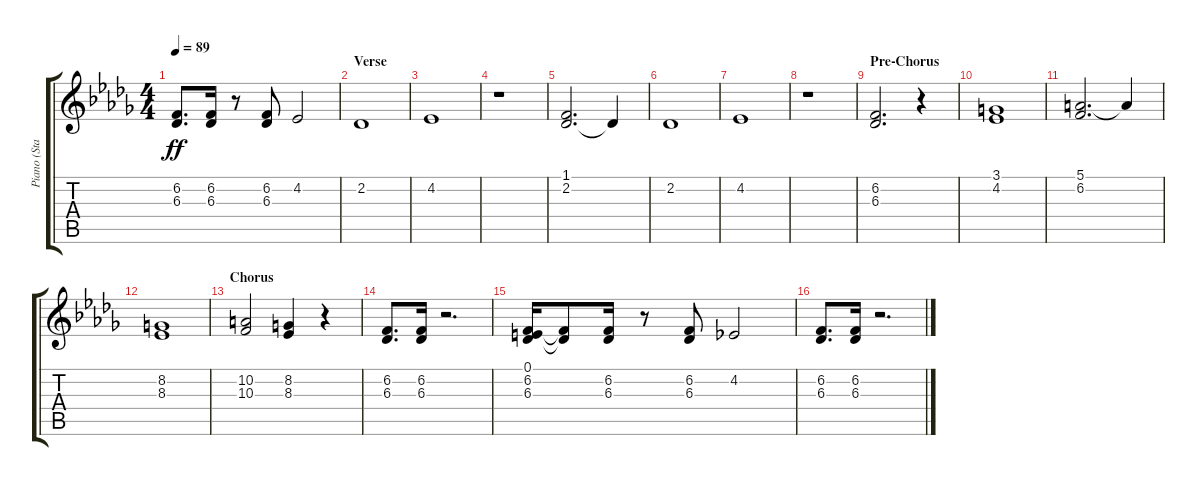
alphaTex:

\track ("Piano (Staff 1)" "Piano (Sta") {instrument electricpiano1}
\staff {score tabs}
\tuning (E4 B3 G3 D3 A2 E2) {hide}
\ts (4 4)
\tempo 89
\clef g2
\ks bbminor
(6.2 6.3).8{d dy ff} (6.2 6.3).16 r.8 (6.2 6.3).8 4.2.2 |
\section ("" "Verse")
2.2.1 |
4.2.1 |
r.1 |
(1.1 2.2).2{d} 2.2{t}.4 |
2.2.1 |
4.2.1 |
r.1 |
\section ("" "Pre-Chorus")
(6.2 6.3).2{d} r.4 |
(3.1 4.2).1 |
(5.1 6.2).2{d} 5.1{t}.4 |
(8.2 8.3).1 |
\section ("" "Chorus")
(10.2 10.3).2 (8.2 8.3).4 r.4 |
(6.2 6.3).8{d} (6.2 6.3).16 r.2{d} |
(0.1 6.2 6.3).16 (6.2{t} 6.3{t}).8 (6.2 6.3).16 r.8 (6.2 6.3).8 4.2.2 |
(6.2 6.3).8{d} (6.2 6.3).16 r.2{d}
